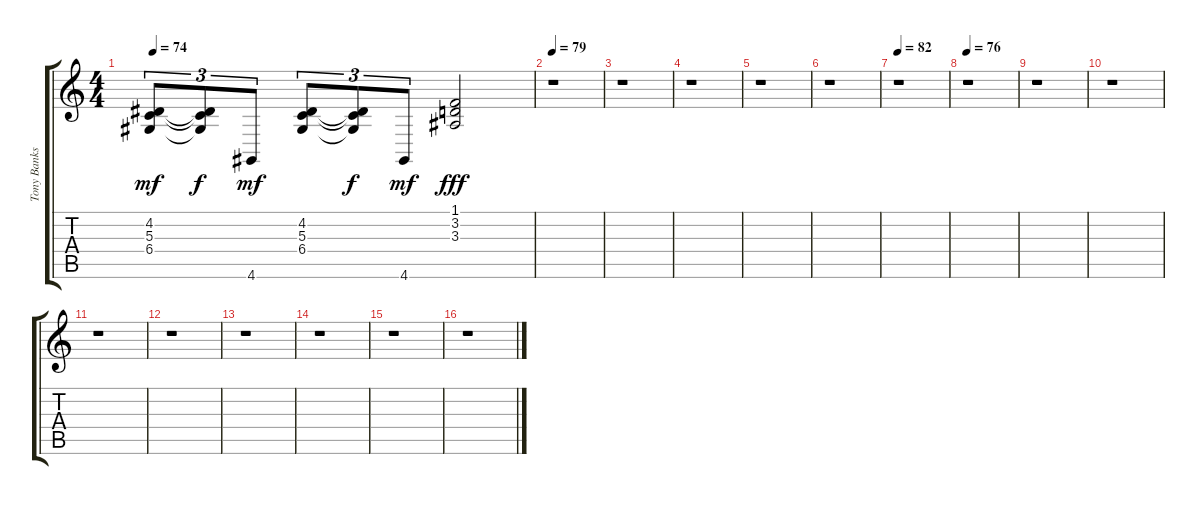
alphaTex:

\track ("Tony Banks II" "Tony Banks") {instrument acousticgrandpiano}
\staff {score tabs}
\tuning (E4 B3 G3 D3 A2 E2) {hide}
\ts (4 4)
\tempo 74
\clef g2
\ks c
(4.2 5.3 6.4).8{tu (3 2) dy mf} (4.2{t} 5.3{t} 6.4{t}).8{tu (3 2) dy f} 4.6.8{tu (3 2) dy mf} (4.2 5.3 6.4).8{tu (3 2)} (4.2{t} 5.3{t} 6.4{t}).8{tu (3 2) dy f} 4.6.8{tu (3 2) dy mf} (1.1 3.2 3.3).2{dy fff} |
\tempo 79
r.1 |
r.1 |
r.1 |
r.1 |
r.1 |
\tempo 82
r.1 |
\tempo 76
r.1 |
r.1 |
r.1 |
r.1 |
r.1 |
r.1 |
r.1 |
r.1 |
r.1
